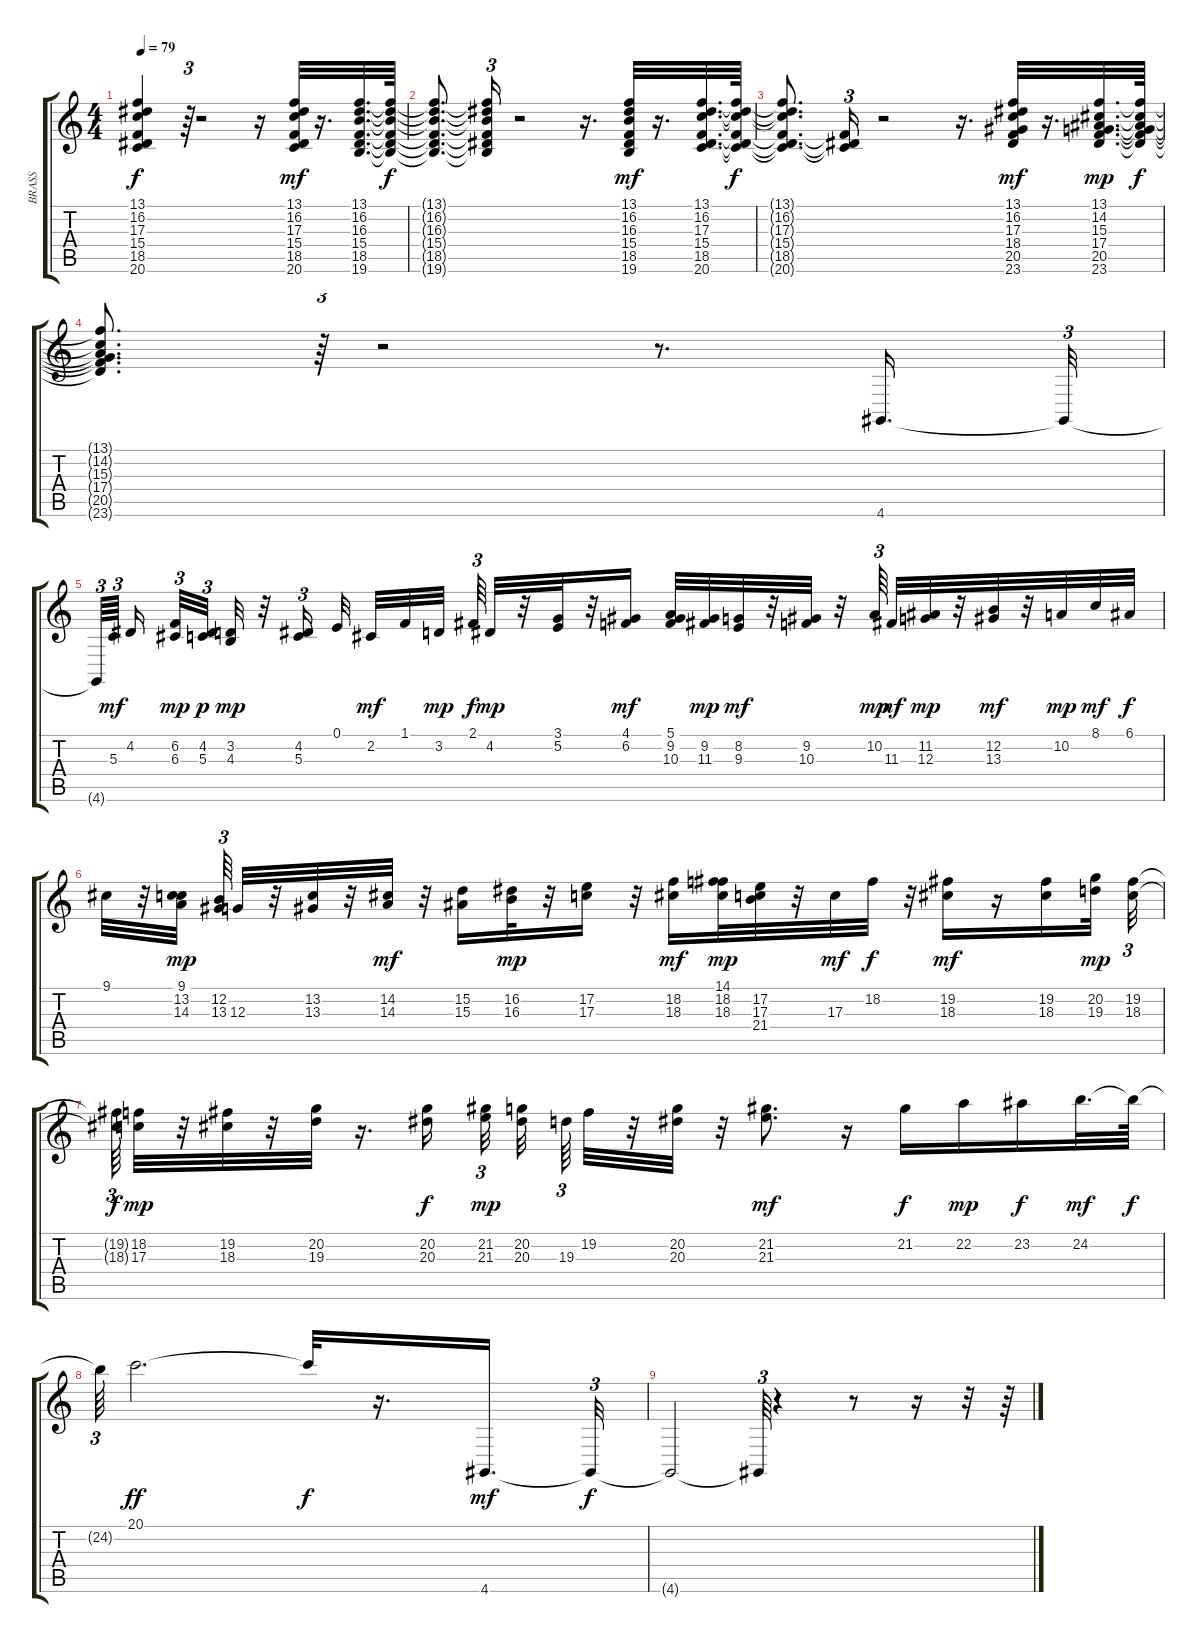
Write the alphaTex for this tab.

\track ("BRASS" "BRASS") {instrument brasssection}
\staff {score tabs}
\tuning (E4 B3 G3 D3 A2 E2) {hide}
\ts (4 4)
\tempo 79
\clef g2
\ks c
(13.1{t} 16.2{t} 17.3{t} 15.4{t} 18.5{t} 20.6{t}).4{dy f} r.64{tu (3 2)} r.2 r.16 (13.1 16.2 17.3 15.4 18.5 20.6).32{dy mf} r.16{d} (13.1 16.2 16.3 15.4 18.5 19.6).32{d} (13.1{t} 16.2{t} 16.3{t} 15.4{t} 18.5{t} 19.6{t}).64{dy f} |
(13.1{t} 16.2{t} 16.3{t} 15.4{t} 18.5{t} 19.6{t}).8{d} (13.1{t} 16.2{t} 16.3{t} 15.4{t} 18.5{t} 19.6{t}).16{tu (3 2)} r.2 r.16{d} (13.1 16.2 16.3 15.4 18.5 19.6).32{dy mf} r.16{d} (13.1 16.2 17.3 15.4 18.5 20.6).32{d} (13.1{t} 16.2{t} 17.3{t} 15.4{t} 18.5{t} 20.6{t}).64{dy f} |
(13.1{t} 16.2{t} 17.3{t} 15.4{t} 18.5{t} 20.6{t}).8{d} (15.4{t} 18.5{t} 20.6{t}).16{tu (3 2)} r.2 r.16{d} (13.1 16.2 17.3 18.4 20.5 23.6).32{dy mf} r.16{d} (13.1 14.2 15.3 17.4 20.5 23.6).32{d dy mp} (13.1{t} 14.2{t} 15.3{t} 17.4{t} 20.5{t} 23.6{t}).64{dy f} |
(13.1{t} 14.2{t} 15.3{t} 17.4{t} 20.5{t} 23.6{t}).8{d} r.64{tu (3 2)} r.2 r.8{d} 4.6.16{d} 4.6{t}.32{tu (3 2)} |
4.6{t}.64{tu (3 2)} 5.3.64{tu (3 2) dy mf} 4.2.16 (6.2 6.3).32{tu (3 2) dy mp} (4.2 5.3).32{tu (3 2) dy p} (3.2 4.3).32{dy mp} r.32 (4.2 5.3).16{tu (3 2)} 0.1.32 2.2.32{dy mf} 1.1.32 3.2.32{dy mp} 2.1.64{tu (3 2) dy f} 4.2.32{dy mp} r.32 (3.1 5.2).32 r.32 (4.1 6.2).16{dy mf} (5.1 9.2 10.3).32 (9.2 11.3).32{dy mp} (8.2 9.3).32{dy mf} r.32 (9.2 10.3).32 r.32 10.2.64{tu (3 2) dy mp} 11.3.32{dy mf} (11.2 12.3).32{dy mp} r.32 (12.2 13.3).32{dy mf} r.32 10.2.32{dy mp} 8.1.32{dy mf} 6.1.32{dy f} |
9.1.32 r.32 (9.1 13.2 14.3).32{dy mp} (12.2 13.3).64{tu (3 2)} 12.3.32 r.32 (13.2 13.3).32 r.32 (14.2 14.3).32{dy mf} r.32 (15.2 15.3).16 (16.2 16.3).32{dy mp} r.32 (17.2 17.3).16 r.32 (18.2 18.3).16{dy mf} (14.1 18.2 18.3).32{dy mp} (17.2 17.3 21.4).32 r.32 17.3.32{dy mf} 18.2.32{dy f} r.32 (19.2 18.3).16{dy mf} r.16 (19.2 18.3).16 (20.2 19.3).32{dy mp} (19.2 18.3).32{tu (3 2)} |
(19.2{t} 18.3{t}).64{tu (3 2) dy f} (18.2 17.3).32{dy mp} r.32 (19.2 18.3).32 r.32 (20.2 19.3).32 r.16{d} (20.2 20.3).16{dy f} (21.2 21.3).32{tu (3 2) dy mp} (20.2 20.3).32 19.3.64{tu (3 2)} 19.2.32 r.32 (20.2 20.3).32 r.32 (21.2 21.3).8{d dy mf} r.16 21.2.16{dy f} 22.2.16{dy mp} 23.2.16{dy f} 24.2.32{d dy mf} 24.2{t}.64{dy f} |
24.2{t}.64{tu (3 2)} 20.1.2{d dy ff} 20.1{t}.32{dy f} r.16{d} 4.6.16{d dy mf} 4.6{t}.32{tu (3 2) dy f} |
4.6{t}.2 4.6{t}.64{tu (3 2)} r.4 r.8 r.16 r.32 r.64
